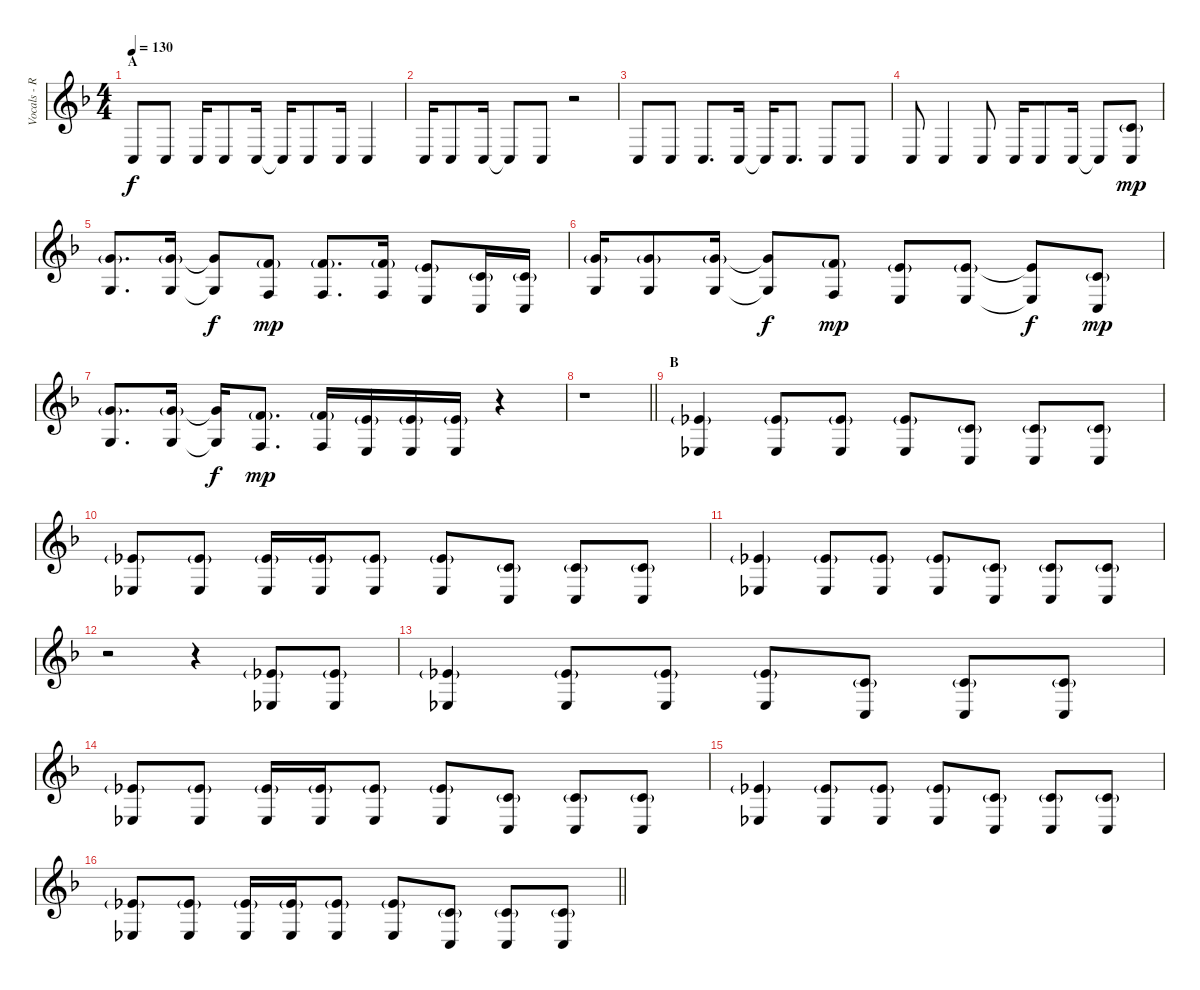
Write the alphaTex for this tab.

\track ("Vocals - RUKI" "Vocals - R") {instrument lead6voice}
\staff {score}
\tuning (D4 A3 F3 C3 G2 D2) {hide}
\ts (4 4)
\section ("" "A")
\tempo 130
\clef g2
\ks f
0.4.8{dy f} 0.4.8 0.4.16 0.4.8 0.4.16 0.4{t}.16 0.4.8 0.4.16 0.4.4 |
0.4.16 0.4.8 0.4.16 0.4{t}.8 0.4.8 r.2 |
0.4.8 0.4.8 0.4.8{d} 0.4.16 0.4{t}.16 0.4.8{d} 0.4.8 0.4.8 |
0.4.8 0.4.4 0.4.8 0.4.16 0.4.8 0.4.16 0.4{t}.8 (3.2{g} 0.4).8{dy mp} |
(5.1{g} 2.3).8{d} (5.1{g} 2.3).16 (5.1{t} 2.3{t}).8{dy f} (3.1{g} 0.3).8{dy mp} (3.1{g} 0.3).8{d} (3.1{g} 0.3).16 (2.1{g} 4.4).8 (3.2{g} 0.4).16 (3.2{g} 0.4).16 |
(5.1{g} 2.3).16 (5.1{g} 2.3).8 (5.1{g} 2.3).16 (5.1{t} 2.3{t}).8{dy f} (3.1{g} 0.3).8{dy mp} (2.1{g} 4.4).8 (2.1{g} 4.4).8 (2.1{t} 4.4{t}).8{dy f} (3.2{g} 0.4).8{dy mp} |
(5.1{g} 2.3).8{d} (5.1{g} 2.3).16 (5.1{t} 2.3{t}).16{dy f} (3.1{g} 0.3).8{d dy mp} (3.1{g} 0.3).16 (2.1{g} 4.4).16 (2.1{g} 4.4).16 (2.1{g} 4.4).16 r.4 |
\barLineRight lightlight
r.1 |
\section ("" "B")
(1.1{g} 3.4).4 (1.1{g} 3.4).8 (1.1{g} 3.4).8 (1.1{g} 3.4).8 (3.2{g} 0.4).8 (3.2{g} 0.4).8 (3.2{g} 0.4).8 |
(1.1{g} 3.4).8 (1.1{g} 3.4).8 (1.1{g} 3.4).16 (1.1{g} 3.4).16 (1.1{g} 3.4).8 (1.1{g} 3.4).8 (3.2{g} 0.4).8 (3.2{g} 0.4).8 (3.2{g} 0.4).8 |
(1.1{g} 3.4).4 (1.1{g} 3.4).8 (1.1{g} 3.4).8 (1.1{g} 3.4).8 (3.2{g} 0.4).8 (3.2{g} 0.4).8 (3.2{g} 0.4).8 |
r.2 r.4 (1.1{g} 3.4).8 (1.1{g} 3.4).8 |
(1.1{g} 3.4).4 (1.1{g} 3.4).8 (1.1{g} 3.4).8 (1.1{g} 3.4).8 (3.2{g} 0.4).8 (3.2{g} 0.4).8 (3.2{g} 0.4).8 |
(1.1{g} 3.4).8 (1.1{g} 3.4).8 (1.1{g} 3.4).16 (1.1{g} 3.4).16 (1.1{g} 3.4).8 (1.1{g} 3.4).8 (3.2{g} 0.4).8 (3.2{g} 0.4).8 (3.2{g} 0.4).8 |
(1.1{g} 3.4).4 (1.1{g} 3.4).8 (1.1{g} 3.4).8 (1.1{g} 3.4).8 (3.2{g} 0.4).8 (3.2{g} 0.4).8 (3.2{g} 0.4).8 |
\barLineRight lightlight
(1.1{g} 3.4).8 (1.1{g} 3.4).8 (1.1{g} 3.4).16 (1.1{g} 3.4).16 (1.1{g} 3.4).8 (1.1{g} 3.4).8 (3.2{g} 0.4).8 (3.2{g} 0.4).8 (3.2{g} 0.4).8
